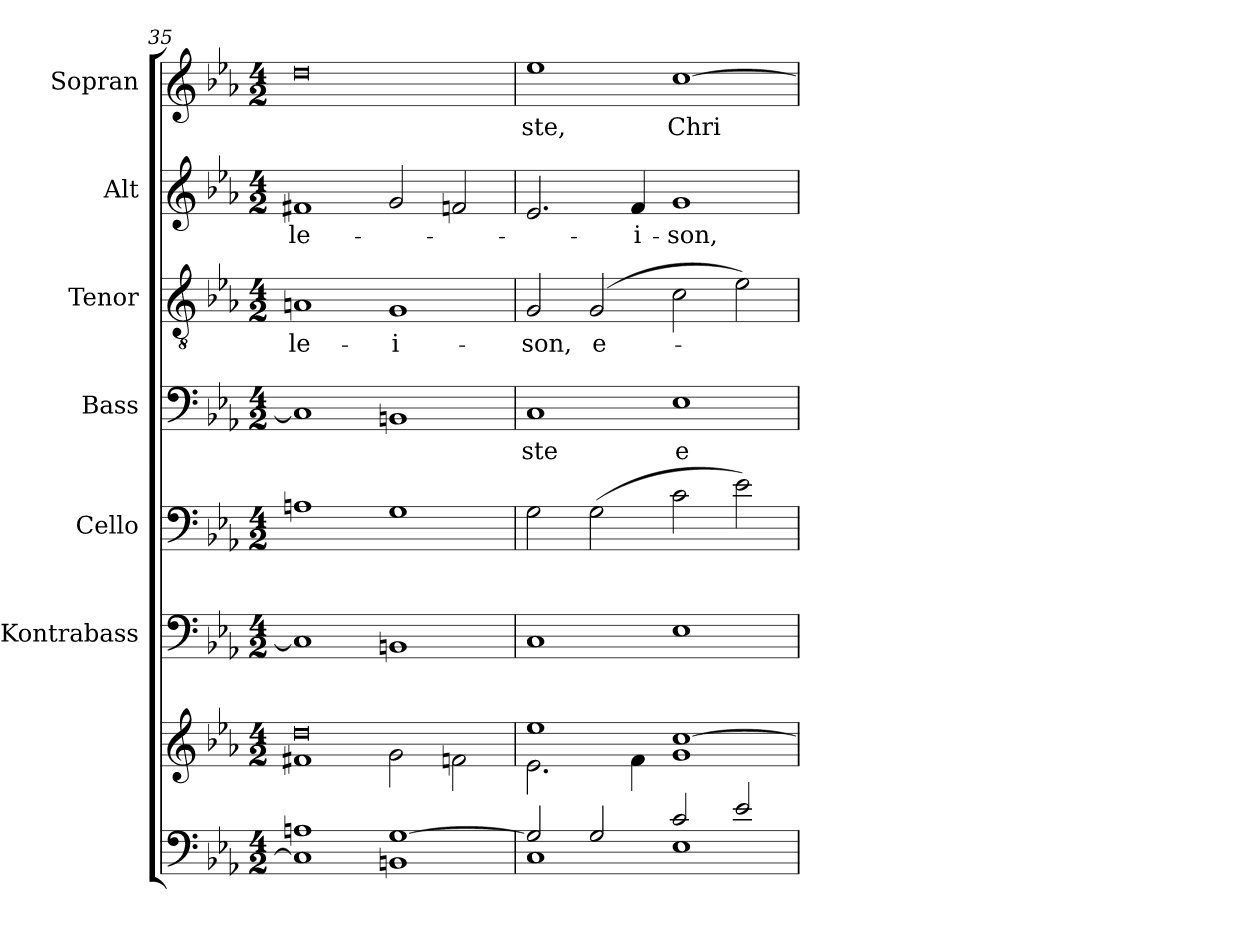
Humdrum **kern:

**kern	**kern	**kern	**kern	**kern	**text	**kern	**text	**kern	**text	**kern	**text
*part7	*part7	*part6	*part5	*part4	*part4	*part3	*part3	*part2	*part2	*part1	*part1
*staff8	*staff7	*staff6	*staff5	*staff4	*staff4	*staff3	*staff3	*staff2	*staff2	*staff1	*staff1
*	*	*I"Kontrabass	*I"Cello	*I"Bass	*	*I"Tenor	*	*I"Alt	*	*I"Sopran	*
*	*	*I'Kb.	*	*I'B.	*	*I'T.	*	*I'A.	*	*I'S.	*
*clefF4	*clefG2	*clefF4	*clefF4	*clefF4	*	*clefGv2	*	*clefG2	*	*clefG2	*
*	*	*ITrd7c12	*	*	*	*	*	*	*	*	*
*k[b-e-a-]	*k[b-e-a-]	*k[b-e-a-]	*k[b-e-a-]	*k[b-e-a-]	*	*k[b-e-a-]	*	*k[b-e-a-]	*	*k[b-e-a-]	*
*E-:	*E-:	*E-:	*E-:	*E-:	*	*E-:	*	*E-:	*	*E-:	*
*M4/2	*M4/2	*M4/2	*M4/2	*M4/2	*	*M4/2	*	*M4/2	*	*M4/2	*
=35	=35	=35	=35	=35	=35	=35	=35	=35	=35	=35	=35
*^	*^	*	*	*	*	*	*	*	*	*	*
!	!	!	!	!	!	!	!	!	!LO:LY:b	!	!LO:LY:b	!	!
1An	1C]	0dd	1f#X	1CC]	1An	1C]	.	1An	-le-	1f#X	-le-	0dd	.
!	!	!	!	!	!	!	!	!	!LO:LY:b	!	!	!	!
[>1G	1BBn	.	2g\	1BBBn	1G	1BBn	.	1G	-i-	2g/	.	.	.
.	.	.	2fn\	.	.	.	.	.	.	2fn/	.	.	.
=36	=36	=36	=36	=36	=36	=36	=36	=36	=36	=36	=36	=36	=36
!	!	!	!	!	!	!	!LO:LY:b	!	!LO:LY:b	!	!	!	!LO:LY:b
2G/]	1C	1ee-	2.e-\	1CC	2G\	1C	-ste	2G/	-son,	2.e-/	.	1ee-	-ste,
!	!	!	!	!	!	!	!	!	!LO:LY:b	!	!	!	!
2G/	.	.	.	.	(>2G\	.	.	(2G/	e-	.	.	.	.
!	!	!	!	!	!	!	!	!	!	!	!LO:LY:b	!	!
.	.	.	4f\	.	.	.	.	.	.	4f/	-i-	.	.
!	!	!	!	!	!	!	!LO:LY:b	!	!	!	!LO:LY:b	!	!LO:LY:b
2c/	1E-	[>1cc	1g	1EE-	2c\	1E-	e-	2c\	.	1g	-son,	[1cc	Chri-
2e-/	.	.	.	.	2e-\)	.	.	2e-\)	.	.	.	.	.
*v	*v	*	*	*	*	*	*	*	*	*	*	*	*
*	*v	*v	*	*	*	*	*	*	*	*	*	*
=	=	=	=	=	=	=	=	=	=	=	=
*-	*-	*-	*-	*-	*-	*-	*-	*-	*-	*-	*-
